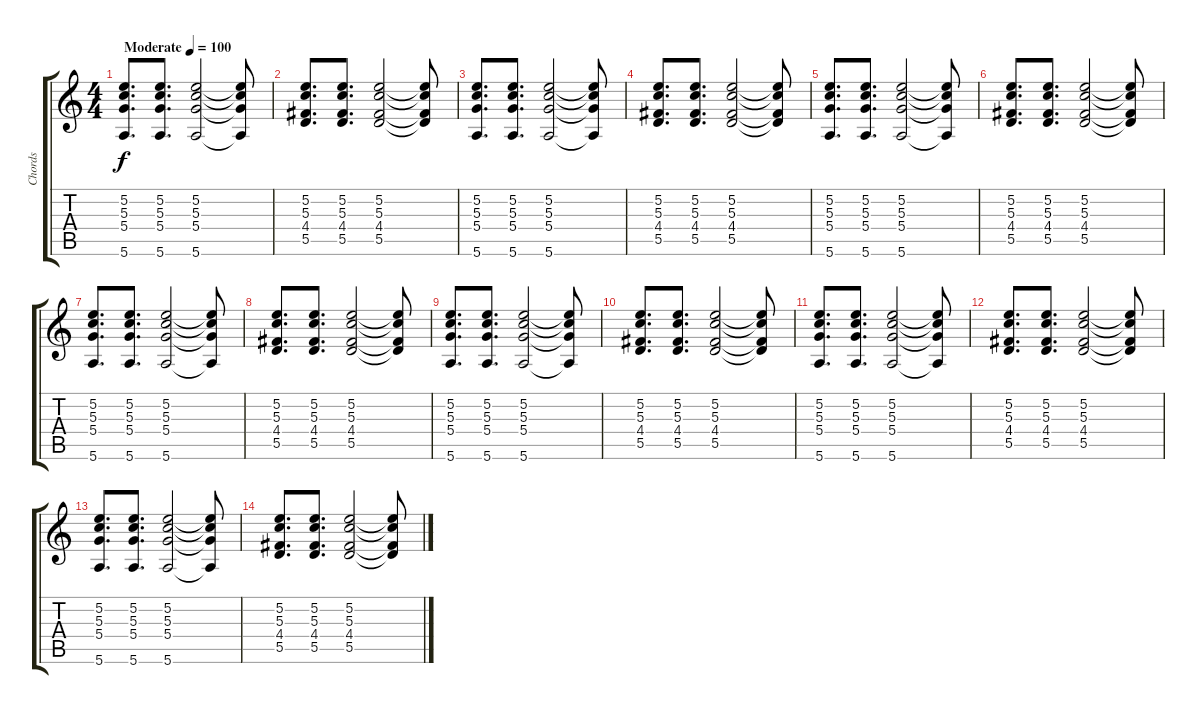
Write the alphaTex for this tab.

\track ("Chords" "Chords") {instrument acousticguitarnylon}
\staff {score tabs}
\tuning (E4 B3 G3 D3 A2 E2) {hide}
\ts (4 4)
\tempo (100 "Moderate")
\clef g2
\ks c
(5.2 5.3 5.4 5.6).8{d dy f instrument acousticguitarnylon} (5.2 5.3 5.4 5.6).8{d} (5.2 5.3 5.4 5.6).2 (5.2{t} 5.3{t} 5.4{t} 5.6{t}).8 |
(5.2 5.3 4.4 5.5).8{d} (5.2 5.3 4.4 5.5).8{d} (5.2 5.3 4.4 5.5).2 (5.2{t} 5.3{t} 4.4{t} 5.5{t}).8 |
(5.2 5.3 5.4 5.6).8{d} (5.2 5.3 5.4 5.6).8{d} (5.2 5.3 5.4 5.6).2 (5.2{t} 5.3{t} 5.4{t} 5.6{t}).8 |
(5.2 5.3 4.4 5.5).8{d} (5.2 5.3 4.4 5.5).8{d} (5.2 5.3 4.4 5.5).2 (5.2{t} 5.3{t} 4.4{t} 5.5{t}).8 |
(5.2 5.3 5.4 5.6).8{d} (5.2 5.3 5.4 5.6).8{d} (5.2 5.3 5.4 5.6).2 (5.2{t} 5.3{t} 5.4{t} 5.6{t}).8 |
(5.2 5.3 4.4 5.5).8{d} (5.2 5.3 4.4 5.5).8{d} (5.2 5.3 4.4 5.5).2 (5.2{t} 5.3{t} 4.4{t} 5.5{t}).8 |
(5.2 5.3 5.4 5.6).8{d} (5.2 5.3 5.4 5.6).8{d} (5.2 5.3 5.4 5.6).2 (5.2{t} 5.3{t} 5.4{t} 5.6{t}).8 |
(5.2 5.3 4.4 5.5).8{d} (5.2 5.3 4.4 5.5).8{d} (5.2 5.3 4.4 5.5).2 (5.2{t} 5.3{t} 4.4{t} 5.5{t}).8 |
(5.2 5.3 5.4 5.6).8{d} (5.2 5.3 5.4 5.6).8{d} (5.2 5.3 5.4 5.6).2 (5.2{t} 5.3{t} 5.4{t} 5.6{t}).8 |
(5.2 5.3 4.4 5.5).8{d} (5.2 5.3 4.4 5.5).8{d} (5.2 5.3 4.4 5.5).2 (5.2{t} 5.3{t} 4.4{t} 5.5{t}).8 |
(5.2 5.3 5.4 5.6).8{d} (5.2 5.3 5.4 5.6).8{d} (5.2 5.3 5.4 5.6).2 (5.2{t} 5.3{t} 5.4{t} 5.6{t}).8 |
(5.2 5.3 4.4 5.5).8{d} (5.2 5.3 4.4 5.5).8{d} (5.2 5.3 4.4 5.5).2 (5.2{t} 5.3{t} 4.4{t} 5.5{t}).8 |
(5.2 5.3 5.4 5.6).8{d} (5.2 5.3 5.4 5.6).8{d} (5.2 5.3 5.4 5.6).2 (5.2{t} 5.3{t} 5.4{t} 5.6{t}).8 |
(5.2 5.3 4.4 5.5).8{d} (5.2 5.3 4.4 5.5).8{d} (5.2 5.3 4.4 5.5).2 (5.2{t} 5.3{t} 4.4{t} 5.5{t}).8
